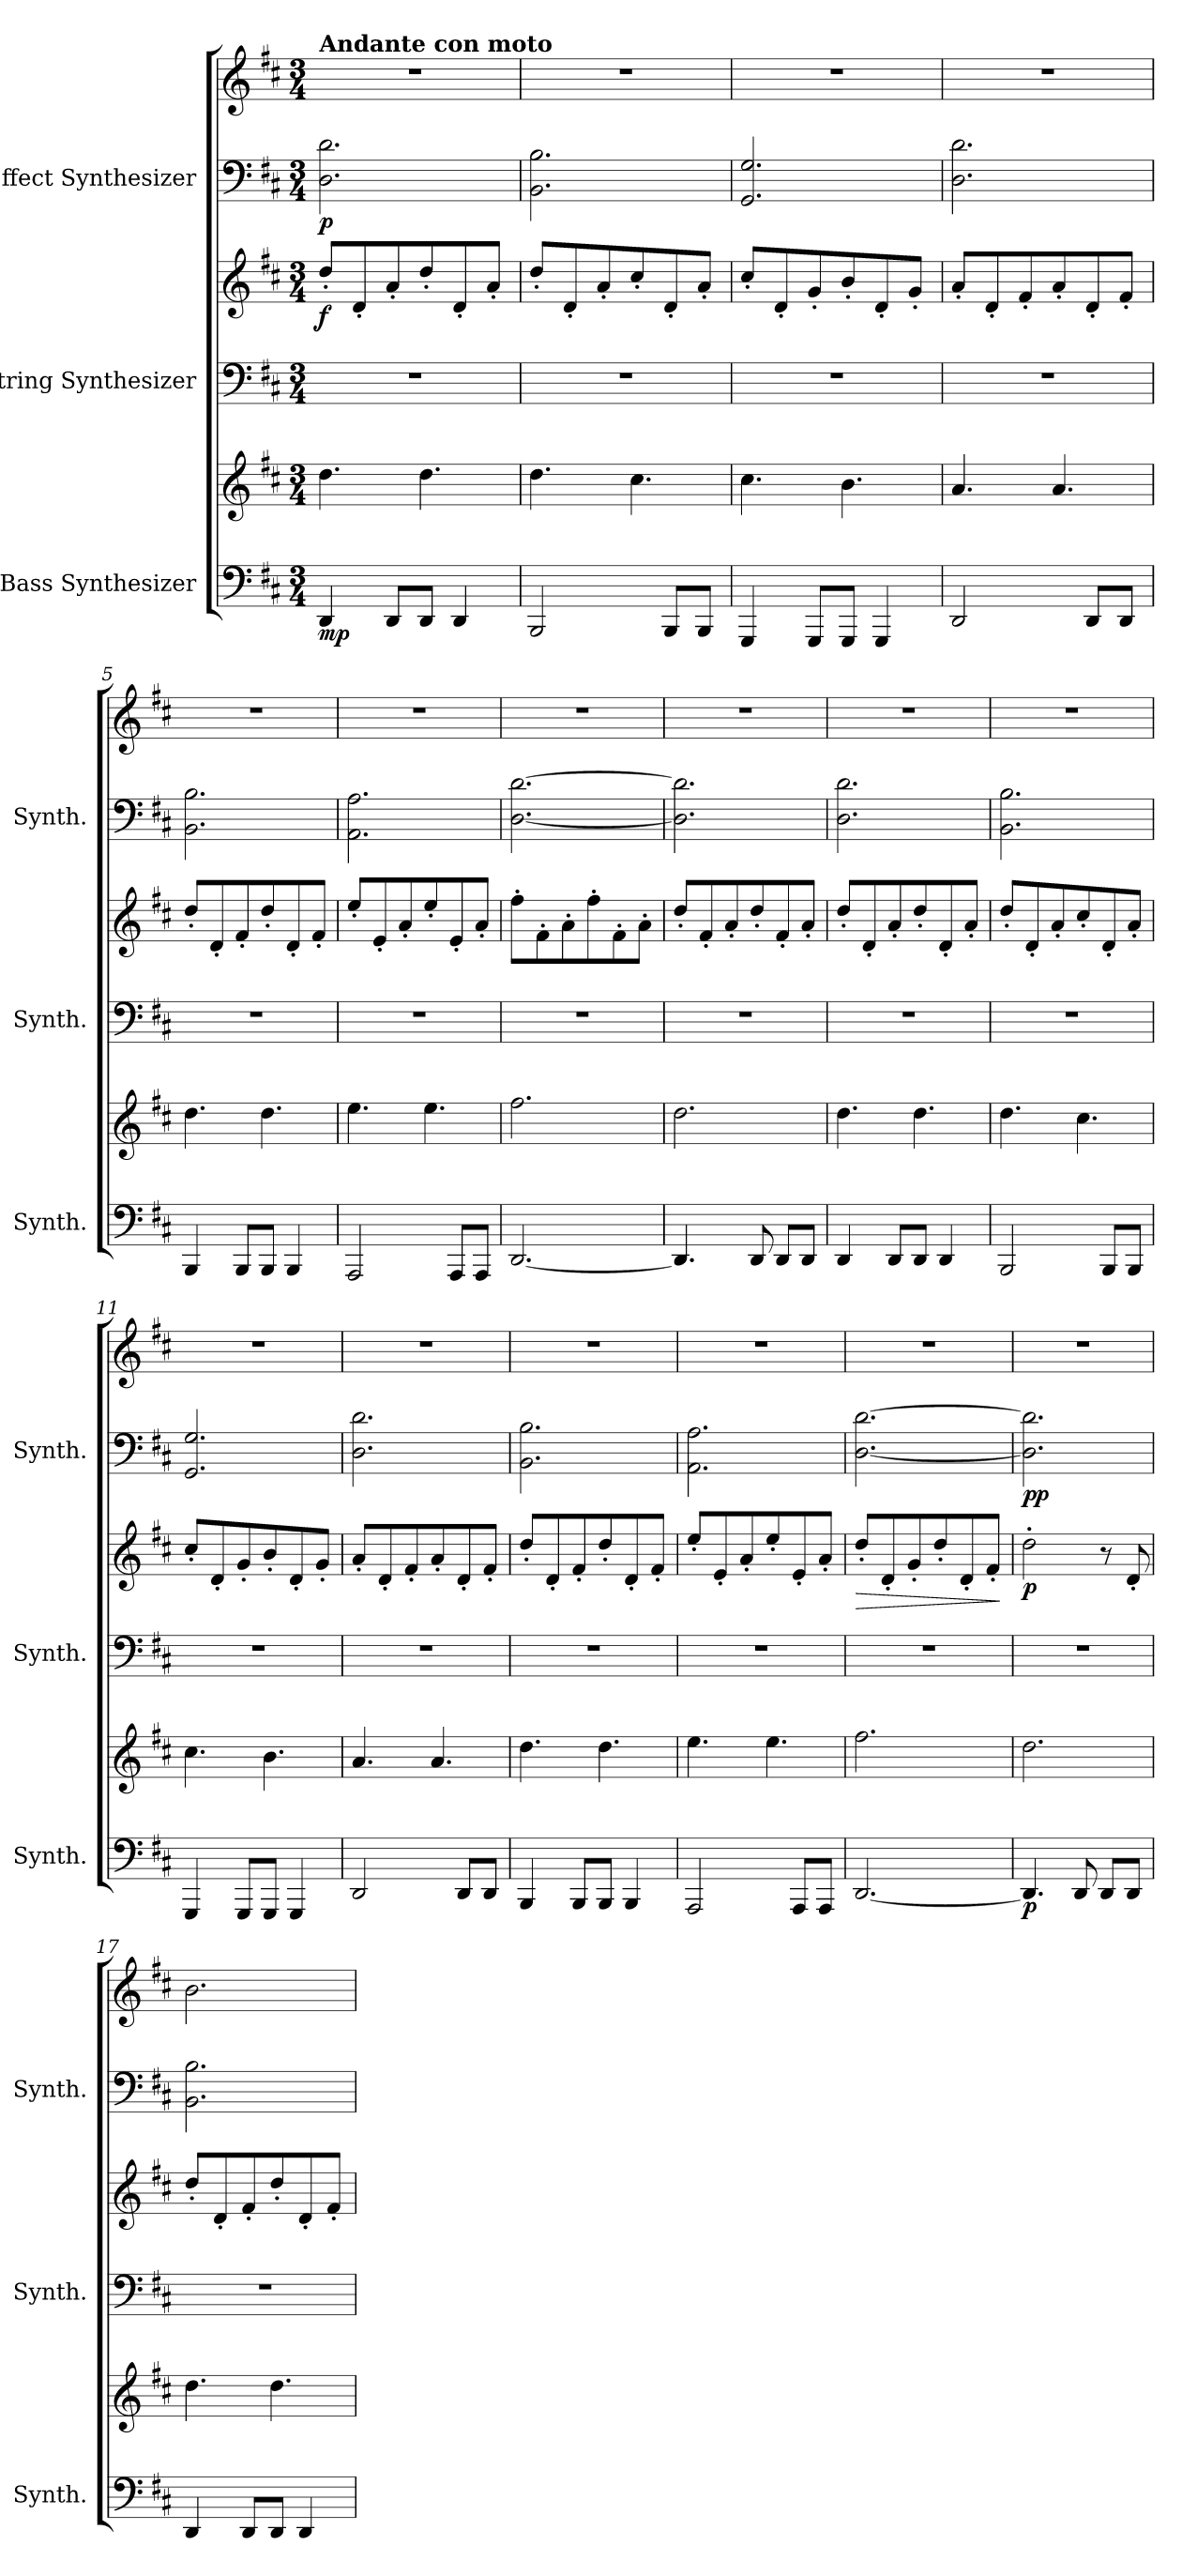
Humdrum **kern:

**kern	**kern	**dynam	**kern	**kern	**dynam	**kern	**kern	**dynam
*part3	*part3	*part3	*part2	*part2	*part2	*part1	*part1	*part1
*staff6	*staff5	*staff5/6	*staff4	*staff3	*staff3/4	*staff2	*staff1	*staff1/2
*I"Bass Synthesizer	*	*	*I"String Synthesizer	*	*	*I"Effect Synthesizer	*	*
*I'Synth.	*	*	*I'Synth.	*	*	*I'Synth.	*	*
*clefF4	*clefG2	*	*clefF4	*clefG2	*	*clefF4	*clefG2	*
*k[f#c#]	*k[f#c#]	*	*k[f#c#]	*k[f#c#]	*	*k[f#c#]	*k[f#c#]	*
*M3/4	*M3/4	*	*M3/4	*M3/4	*	*M3/4	*M3/4	*
=1	=1	=1	=1	=1	=1	=1	=1	=1
!	!	!	!	!	!	!	!LO:TX:a:B:t=Andante con moto	!
!	!	!LO:DY:b=2	!	!	!LO:DY:b	!	!	!LO:DY:b=2
4DD/	4.dd\	mp	2.r	8dd'/L	f	2.D\ 2.d\	2.r	p
.	.	.	.	8d'/	.	.	.	.
8DD/L	.	.	.	8a'/	.	.	.	.
8DD/J	4.dd\	.	.	8dd'/	.	.	.	.
4DD/	.	.	.	8d'/	.	.	.	.
.	.	.	.	8a'/J	.	.	.	.
=2	=2	=2	=2	=2	=2	=2	=2	=2
2BBB/	4.dd\	.	2.r	8dd'/L	.	2.BB\ 2.B\	2.r	.
.	.	.	.	8d'/	.	.	.	.
.	.	.	.	8a'/	.	.	.	.
.	4.cc#\	.	.	8cc#'/	.	.	.	.
8BBB/L	.	.	.	8d'/	.	.	.	.
8BBB/J	.	.	.	8a'/J	.	.	.	.
=3	=3	=3	=3	=3	=3	=3	=3	=3
4GGG/	4.cc#\	.	2.r	8cc#'/L	.	2.GG/ 2.G/	2.r	.
.	.	.	.	8d'/	.	.	.	.
8GGG/L	.	.	.	8g'/	.	.	.	.
8GGG/J	4.b\	.	.	8b'/	.	.	.	.
4GGG/	.	.	.	8d'/	.	.	.	.
.	.	.	.	8g'/J	.	.	.	.
=4	=4	=4	=4	=4	=4	=4	=4	=4
2DD/	4.a/	.	2.r	8a'/L	.	2.D\ 2.d\	2.r	.
.	.	.	.	8d'/	.	.	.	.
.	.	.	.	8f#'/	.	.	.	.
.	4.a/	.	.	8a'/	.	.	.	.
8DD/L	.	.	.	8d'/	.	.	.	.
8DD/J	.	.	.	8f#'/J	.	.	.	.
=5	=5	=5	=5	=5	=5	=5	=5	=5
4BBB/	4.dd\	.	2.r	8dd'/L	.	2.BB\ 2.B\	2.r	.
.	.	.	.	8d'/	.	.	.	.
8BBB/L	.	.	.	8f#'/	.	.	.	.
8BBB/J	4.dd\	.	.	8dd'/	.	.	.	.
4BBB/	.	.	.	8d'/	.	.	.	.
.	.	.	.	8f#'/J	.	.	.	.
!!LO:LB:g=z
=6	=6	=6	=6	=6	=6	=6	=6	=6
2AAA/	4.ee\	.	2.r	8ee'/L	.	2.AA\ 2.A\	2.r	.
.	.	.	.	8e'/	.	.	.	.
.	.	.	.	8a'/	.	.	.	.
.	4.ee\	.	.	8ee'/	.	.	.	.
8AAA/L	.	.	.	8e'/	.	.	.	.
8AAA/J	.	.	.	8a'/J	.	.	.	.
=7	=7	=7	=7	=7	=7	=7	=7	=7
[2.DD/	2.ff#\	.	2.r	8ff#'\L	.	[2.D\ [2.d\	2.r	.
.	.	.	.	8f#'\	.	.	.	.
.	.	.	.	8a'\	.	.	.	.
.	.	.	.	8ff#'\	.	.	.	.
.	.	.	.	8f#'\	.	.	.	.
.	.	.	.	8a'\J	.	.	.	.
=8	=8	=8	=8	=8	=8	=8	=8	=8
4.DD/]	2.dd\	.	2.r	8dd'/L	.	2.D\] 2.d\]	2.r	.
.	.	.	.	8f#'/	.	.	.	.
.	.	.	.	8a'/	.	.	.	.
8DD/	.	.	.	8dd'/	.	.	.	.
8DD/L	.	.	.	8f#'/	.	.	.	.
8DD/J	.	.	.	8a'/J	.	.	.	.
=9	=9	=9	=9	=9	=9	=9	=9	=9
4DD/	4.dd\	.	2.r	8dd'/L	.	2.D\ 2.d\	2.r	.
.	.	.	.	8d'/	.	.	.	.
8DD/L	.	.	.	8a'/	.	.	.	.
8DD/J	4.dd\	.	.	8dd'/	.	.	.	.
4DD/	.	.	.	8d'/	.	.	.	.
.	.	.	.	8a'/J	.	.	.	.
=10	=10	=10	=10	=10	=10	=10	=10	=10
2BBB/	4.dd\	.	2.r	8dd'/L	.	2.BB\ 2.B\	2.r	.
.	.	.	.	8d'/	.	.	.	.
.	.	.	.	8a'/	.	.	.	.
.	4.cc#\	.	.	8cc#'/	.	.	.	.
8BBB/L	.	.	.	8d'/	.	.	.	.
8BBB/J	.	.	.	8a'/J	.	.	.	.
=11	=11	=11	=11	=11	=11	=11	=11	=11
4GGG/	4.cc#\	.	2.r	8cc#'/L	.	2.GG/ 2.G/	2.r	.
.	.	.	.	8d'/	.	.	.	.
8GGG/L	.	.	.	8g'/	.	.	.	.
8GGG/J	4.b\	.	.	8b'/	.	.	.	.
4GGG/	.	.	.	8d'/	.	.	.	.
.	.	.	.	8g'/J	.	.	.	.
!!LO:PB:g=z
=12	=12	=12	=12	=12	=12	=12	=12	=12
2DD/	4.a/	.	2.r	8a'/L	.	2.D\ 2.d\	2.r	.
.	.	.	.	8d'/	.	.	.	.
.	.	.	.	8f#'/	.	.	.	.
.	4.a/	.	.	8a'/	.	.	.	.
8DD/L	.	.	.	8d'/	.	.	.	.
8DD/J	.	.	.	8f#'/J	.	.	.	.
=13	=13	=13	=13	=13	=13	=13	=13	=13
4BBB/	4.dd\	.	2.r	8dd'/L	.	2.BB\ 2.B\	2.r	.
.	.	.	.	8d'/	.	.	.	.
8BBB/L	.	.	.	8f#'/	.	.	.	.
8BBB/J	4.dd\	.	.	8dd'/	.	.	.	.
4BBB/	.	.	.	8d'/	.	.	.	.
.	.	.	.	8f#'/J	.	.	.	.
=14	=14	=14	=14	=14	=14	=14	=14	=14
2AAA/	4.ee\	.	2.r	8ee'/L	.	2.AA\ 2.A\	2.r	.
.	.	.	.	8e'/	.	.	.	.
.	.	.	.	8a'/	.	.	.	.
.	4.ee\	.	.	8ee'/	.	.	.	.
8AAA/L	.	.	.	8e'/	.	.	.	.
8AAA/J	.	.	.	8a'/J	.	.	.	.
=15	=15	=15	=15	=15	=15	=15	=15	=15
!	!	!	!	!	!LO:HP:b	!	!	!
[2.DD/	2.ff#\	.	2.r	8dd'/L	>	[2.D\ [2.d\	2.r	.
.	.	.	.	8d'/	.	.	.	.
.	.	.	.	8g'/	.	.	.	.
.	.	.	.	8dd'/	.	.	.	.
.	.	.	.	8d'/	.	.	.	.
.	.	.	.	8f#'/J	.	.	.	.
.	.	.	.	.	]	.	.	.
=16	=16	=16	=16	=16	=16	=16	=16	=16
!	!	!LO:DY:b=2	!	!	!LO:DY:b	!	!	!LO:DY:b=2
4.DD/]	2.dd\	p	2.r	2dd'\	p	2.D\] 2.d\]	2.r	pp
8DD/	.	.	.	.	.	.	.	.
8DD/L	.	.	.	8r	.	.	.	.
8DD/J	.	.	.	8d'/	.	.	.	.
=17	=17	=17	=17	=17	=17	=17	=17	=17
4DD/	4.dd\	.	2.r	8dd'/L	.	2.BB\ 2.B\	2.b\	.
.	.	.	.	8d'/	.	.	.	.
8DD/L	.	.	.	8f#'/	.	.	.	.
8DD/J	4.dd\	.	.	8dd'/	.	.	.	.
4DD/	.	.	.	8d'/	.	.	.	.
.	.	.	.	8f#'/J	.	.	.	.
=	=	=	=	=	=	=	=	=
*-	*-	*-	*-	*-	*-	*-	*-	*-
